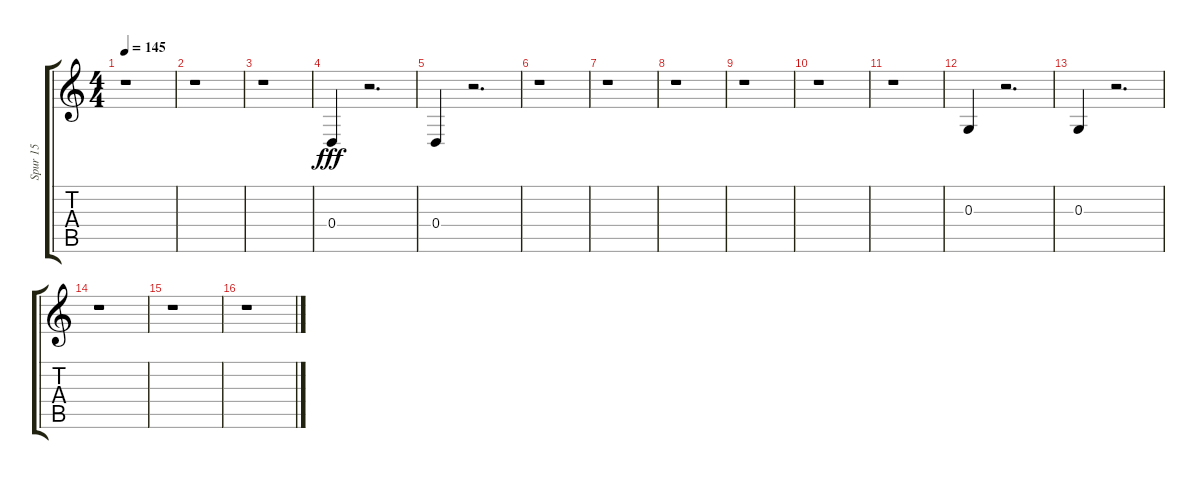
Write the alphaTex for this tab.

\track ("Spur 15" "Spur 15") {instrument orchestrahit}
\staff {score tabs}
\tuning (E4 B3 G3 D3 A2 E2) {hide}
\ts (4 4)
\tempo 145
\clef g2
\ks c
r.1{dy fff} |
r.1 |
r.1 |
0.4.4 r.2{d} |
0.4.4 r.2{d} |
r.1 |
r.1 |
r.1 |
r.1 |
r.1 |
r.1 |
0.3.4 r.2{d} |
0.3.4 r.2{d} |
r.1 |
r.1 |
r.1
